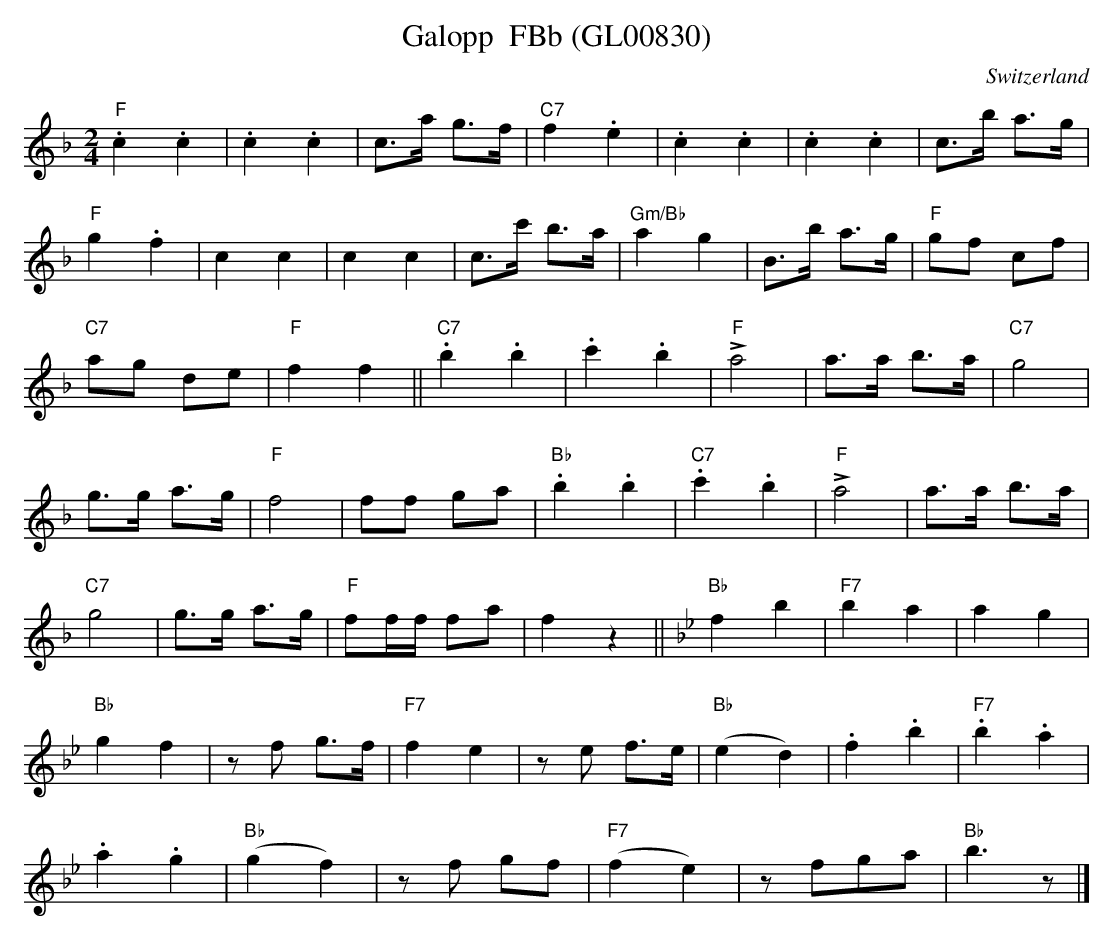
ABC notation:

X:1
T:Galopp  FBb (GL00830)
O:Switzerland
M:2/4
L:1/8
K:F major
"F".c2.c2 | .c2 .c2 | c>a g>f | "C7"f2.e2 | .c2.c2 | .c2 .c2 | c>b a>g |
"F"g2.f2 | c2c2 | c2c2 |  c>c' b>a | "Gm/Bb"a2g2 | B>b a>g | "F"gf cf |
"C7"ag de | "F"f2f2 || "C7".b2.b2 | .c'2.b2 | "F"!>!a4 | a>a b>a | "C7"g4 |
g>g a>g | "F"f4 | ff ga |  "Bb".b2.b2 | "C7".c'2.b2 | "F"!>!a4 | a>a b>a |
"C7"g4 | g>g a>g | "F"ff/f/ fa | f2z2 || [K:Bb] "Bb"f2b2 |  "F7"b2a2 | a2g2 |
"Bb"g2f2 |  zf g>f |  "F7"f2e2 | ze f>e | "Bb"(e2d2) | .f2.b2 | "F7".b2.a2 |
.a2.g2 | "Bb"(g2f2) | zf gf | "F7"(f2e2) | zfga | "Bb"b3z |]
